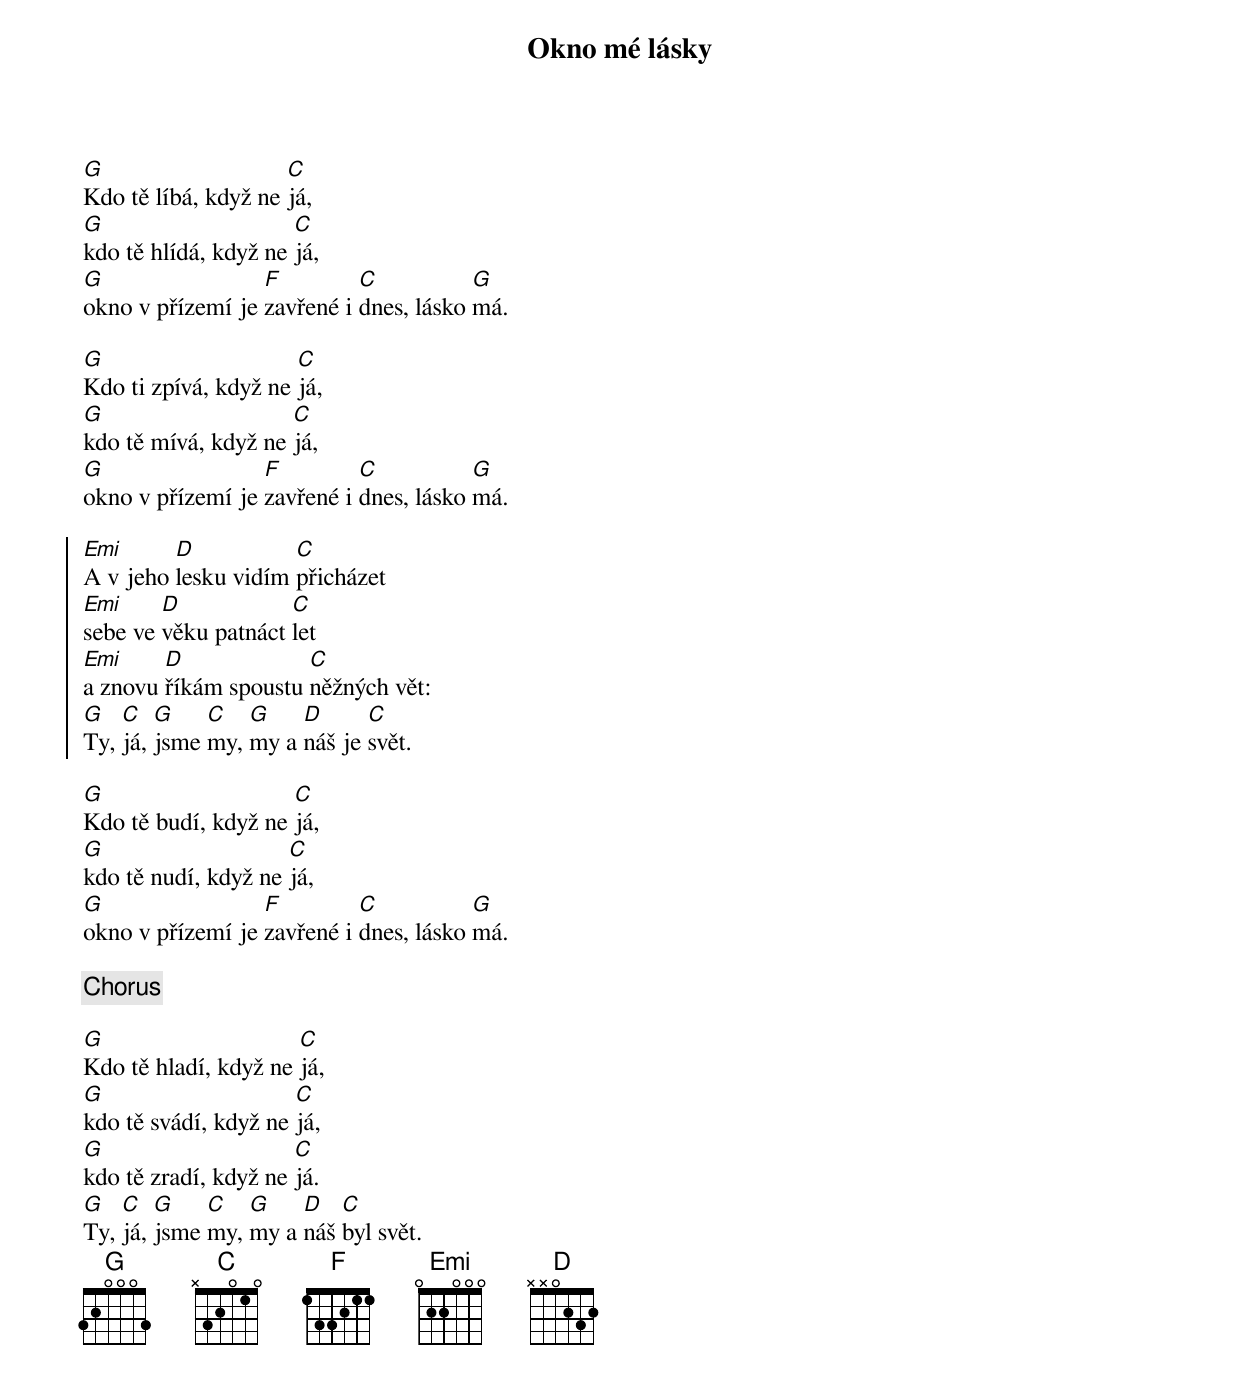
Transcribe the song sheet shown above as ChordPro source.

{title: Okno mé lásky}
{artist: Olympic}
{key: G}
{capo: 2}
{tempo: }
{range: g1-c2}
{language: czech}
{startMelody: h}
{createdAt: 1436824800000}
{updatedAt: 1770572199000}
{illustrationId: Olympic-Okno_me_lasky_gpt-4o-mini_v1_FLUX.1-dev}
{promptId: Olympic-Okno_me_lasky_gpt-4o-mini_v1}

{start_of_verse}
[G]Kdo tě líbá, když ne [C]já,
[G]kdo tě hlídá, když ne [C]já,
[G]okno v přízemí je [F]zavřené i [C]dnes, lásko [G]má.
{end_of_verse}

{start_of_verse}
[G]Kdo ti zpívá, když ne [C]já,
[G]kdo tě mívá, když ne [C]já,
[G]okno v přízemí je [F]zavřené i [C]dnes, lásko [G]má.
{end_of_verse}

{start_of_chorus}
[Emi]A v jeho [D]lesku vidím [C]přicházet
[Emi]sebe ve [D]věku patnáct [C]let
[Emi]a znovu [D]říkám spoustu [C]něžných vět:
[G]Ty, [C]já, [G]jsme [C]my, [G]my a [D]náš je [C]svět.
{end_of_chorus}

{start_of_verse}
[G]Kdo tě budí, když ne [C]já,
[G]kdo tě nudí, když ne [C]já,
[G]okno v přízemí je [F]zavřené i [C]dnes, lásko [G]má.
{end_of_verse}

{chorus}

{start_of_verse}
[G]Kdo tě hladí, když ne [C]já,
[G]kdo tě svádí, když ne [C]já,
[G]kdo tě zradí, když ne [C]já.
[G]Ty, [C]já, [G]jsme [C]my, [G]my a [D]náš [C]byl svět.
{end_of_verse}
